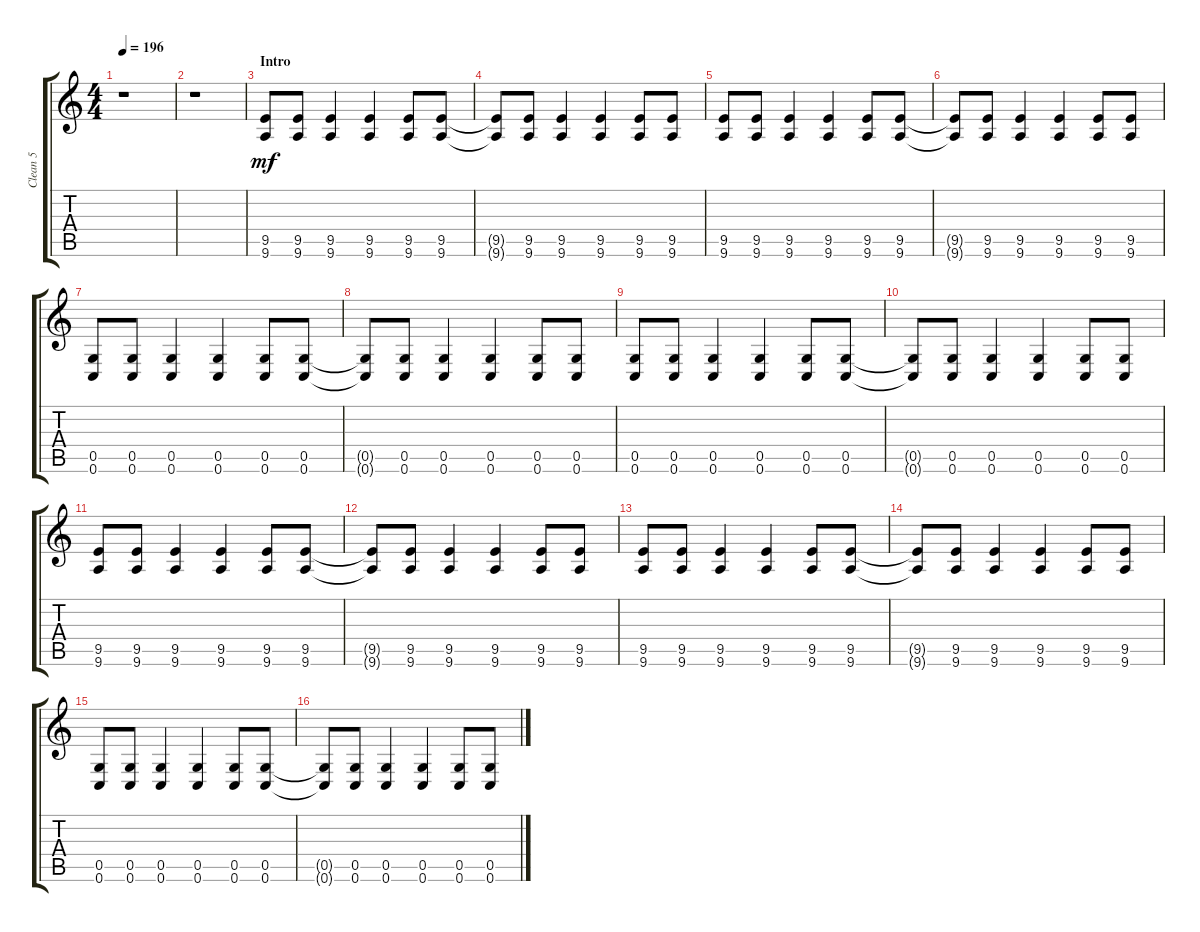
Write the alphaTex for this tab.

\track ("Clean 5" "Clean 5") {instrument electricguitarclean}
\staff {score tabs}
\tuning (D4 A3 F3 C3 G2 C2) {hide}
\ts (4 4)
\tempo 196
\clef g2
\ks aminor
r.1{dy mf instrument electricguitarclean} |
r.1 |
\section ("" "Intro")
(9.5 9.6).8 (9.5 9.6).8 (9.5 9.6).4 (9.5 9.6).4 (9.5 9.6).8 (9.5 9.6).8 |
(9.5{t} 9.6{t}).8 (9.5 9.6).8 (9.5 9.6).4 (9.5 9.6).4 (9.5 9.6).8 (9.5 9.6).8 |
(9.5 9.6).8 (9.5 9.6).8 (9.5 9.6).4 (9.5 9.6).4 (9.5 9.6).8 (9.5 9.6).8 |
(9.5{t} 9.6{t}).8 (9.5 9.6).8 (9.5 9.6).4 (9.5 9.6).4 (9.5 9.6).8 (9.5 9.6).8 |
(0.5 0.6).8 (0.5 0.6).8 (0.5 0.6).4 (0.5 0.6).4 (0.5 0.6).8 (0.5 0.6).8 |
(0.5{t} 0.6{t}).8 (0.5 0.6).8 (0.5 0.6).4 (0.5 0.6).4 (0.5 0.6).8 (0.5 0.6).8 |
(0.5 0.6).8 (0.5 0.6).8 (0.5 0.6).4 (0.5 0.6).4 (0.5 0.6).8 (0.5 0.6).8 |
(0.5{t} 0.6{t}).8 (0.5 0.6).8 (0.5 0.6).4 (0.5 0.6).4 (0.5 0.6).8 (0.5 0.6).8 |
(9.5 9.6).8 (9.5 9.6).8 (9.5 9.6).4 (9.5 9.6).4 (9.5 9.6).8 (9.5 9.6).8 |
(9.5{t} 9.6{t}).8 (9.5 9.6).8 (9.5 9.6).4 (9.5 9.6).4 (9.5 9.6).8 (9.5 9.6).8 |
(9.5 9.6).8 (9.5 9.6).8 (9.5 9.6).4 (9.5 9.6).4 (9.5 9.6).8 (9.5 9.6).8 |
(9.5{t} 9.6{t}).8 (9.5 9.6).8 (9.5 9.6).4 (9.5 9.6).4 (9.5 9.6).8 (9.5 9.6).8 |
(0.5 0.6).8 (0.5 0.6).8 (0.5 0.6).4 (0.5 0.6).4 (0.5 0.6).8 (0.5 0.6).8 |
(0.5{t} 0.6{t}).8 (0.5 0.6).8 (0.5 0.6).4 (0.5 0.6).4 (0.5 0.6).8 (0.5 0.6).8
